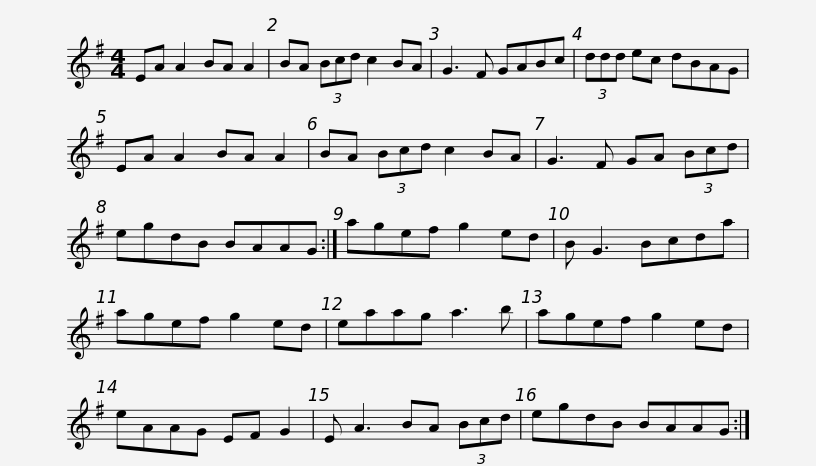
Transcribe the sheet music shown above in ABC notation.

X:1
L:1/8
M:4/4
I:linebreak $
K:G
V:1 treble
V:1
 EA A2 BA A2 | BA (3Bcd c2 BA | G3 F GABc | (3ddd ec dBAG | EA A2 BA A2 | %5
 BA (3Bcd c2 BA |$ G3 F GA (3Bcd | egdB BAAG :| agef g2 ed | B G3 Bcda | %10
 agef g2 ed | eaag a3 b |$ agef g2 ed | eAAG EF G2 | E A3 BA (3Bcd | %15
 egdB BAAG :| %16
